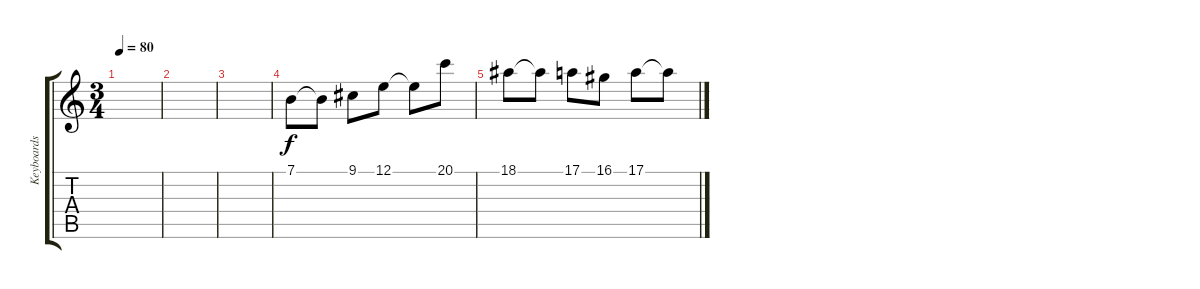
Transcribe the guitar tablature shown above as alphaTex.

\track ("Keyboards" "Keyboards") {instrument lead2sawtooth}
\staff {score tabs}
\tuning (E4 B3 G3 D3 A2 E2) {hide}
\ts (3 4)
\tempo 80
\clef g2
\ks c
|
|
|
7.1.8 7.1{t}.8 9.1.8 12.1.8 12.1{t}.8 20.1.8 |
18.1.8 18.1{t}.8 17.1.8 16.1.8 17.1.8 17.1{t}.8
